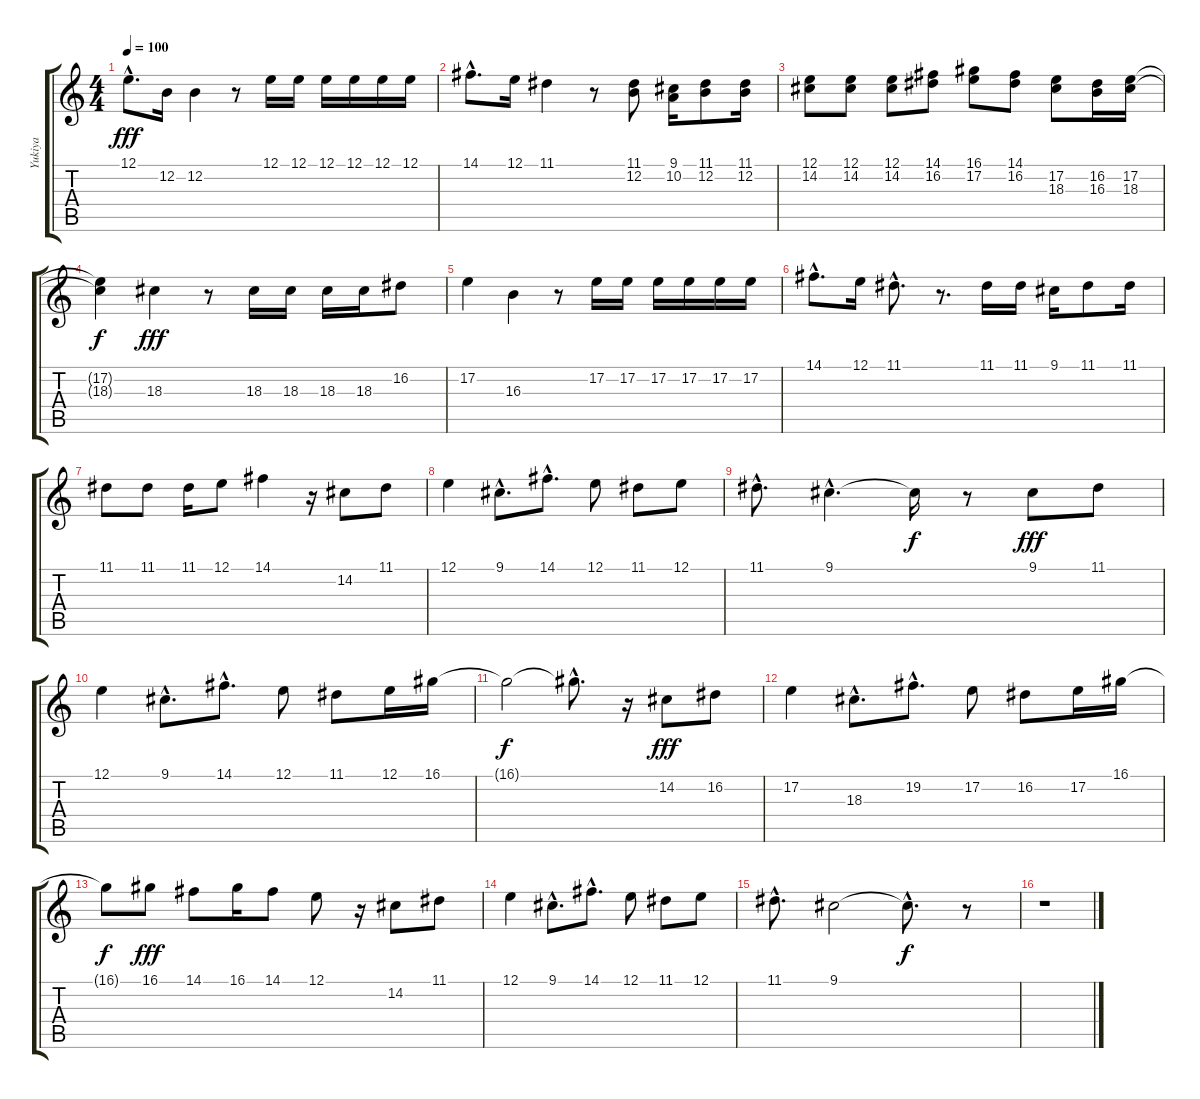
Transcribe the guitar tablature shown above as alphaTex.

\track ("Yukiya" "Yukiya") {instrument fx3crystal}
\staff {score tabs}
\tuning (E4 B3 G3 D3 A2 E2) {hide}
\ts (4 4)
\tempo 100
\clef g2
\ks c
12.1{hac}.8{d dy fff} 12.2.16 12.2.4 r.8 12.1.16 12.1.16 12.1.16 12.1.16 12.1.16 12.1.16 |
14.1{hac}.8{d} 12.1.16 11.1.4 r.8 (11.1 12.2).8 (9.1 10.2).16 (11.1 12.2).8 (11.1 12.2).16 |
(12.1 14.2).8 (12.1 14.2).8 (12.1 14.2).8 (14.1 16.2).8 (16.1 17.2).8 (14.1 16.2).8 (17.2 18.3).8 (16.2 16.3).16 (17.2 18.3).16 |
(17.2{t} 18.3{t}).4{dy f} 18.3.4{dy fff} r.8 18.3.16 18.3.16 18.3.16 18.3.16 16.2.8 |
17.2.4 16.3.4 r.8 17.2.16 17.2.16 17.2.16 17.2.16 17.2.16 17.2.16 |
14.1{hac}.8{d} 12.1.16 11.1{hac}.8{d} r.8{d} 11.1.16 11.1.16 9.1.16 11.1.8 11.1.16 |
11.1.8 11.1.8 11.1.16 12.1.8 14.1.4 r.16 14.2.8 11.1.8 |
12.1.4 9.1{hac}.8{d} 14.1{hac}.8{d} 12.1.8 11.1.8 12.1.8 |
11.1{hac}.8{d} 9.1{hac}.4{d} 9.1{t}.16{dy f} r.8 9.1.8{dy fff} 11.1.8 |
12.1.4 9.1{hac}.8{d} 14.1{hac}.8{d} 12.1.8 11.1.8 12.1.16 16.1.16 |
16.1{t}.2{dy f} 16.1{hac t}.8{d} r.16 14.2.8{dy fff} 16.2.8 |
17.2.4 18.3{hac}.8{d} 19.2{hac}.8{d} 17.2.8 16.2.8 17.2.16 16.1.16 |
16.1{t}.8{dy f} 16.1.8{dy fff} 14.1.8 16.1.16 14.1.8 12.1.8 r.16 14.2.8 11.1.8 |
12.1.4 9.1{hac}.8{d} 14.1{hac}.8{d} 12.1.8 11.1.8 12.1.8 |
11.1{hac}.8{d} 9.1.2 9.1{hac t}.8{d dy f} r.8 |
r.1
